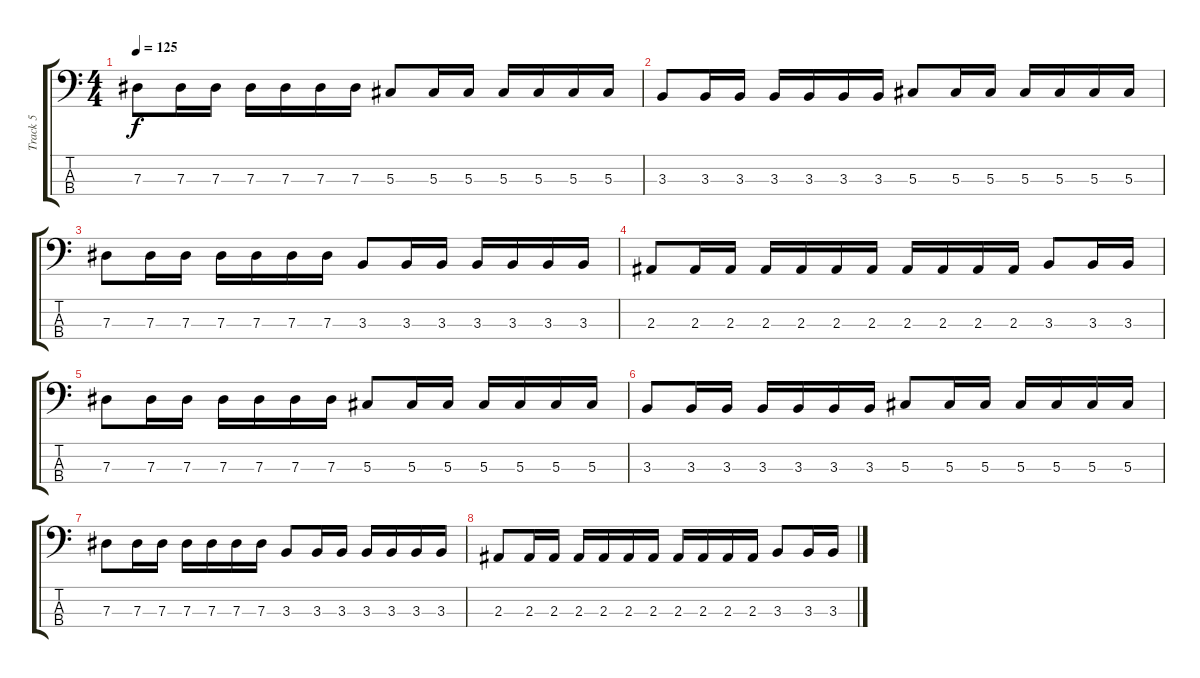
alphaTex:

\track ("Track 5" "Track 5") {instrument electricbassfinger}
\staff {score tabs}
\tuning (Gb2 Db2 Ab1 Eb1) {hide}
\ts (4 4)
\tempo 125
\clef f4
\ks c
7.3.8{dy f} 7.3.16 7.3.16 7.3.16 7.3.16 7.3.16 7.3.16 5.3.8 5.3.16 5.3.16 5.3.16 5.3.16 5.3.16 5.3.16 |
3.3.8 3.3.16 3.3.16 3.3.16 3.3.16 3.3.16 3.3.16 5.3.8 5.3.16 5.3.16 5.3.16 5.3.16 5.3.16 5.3.16 |
7.3.8 7.3.16 7.3.16 7.3.16 7.3.16 7.3.16 7.3.16 3.3.8 3.3.16 3.3.16 3.3.16 3.3.16 3.3.16 3.3.16 |
2.3.8 2.3.16 2.3.16 2.3.16 2.3.16 2.3.16 2.3.16 2.3.16 2.3.16 2.3.16 2.3.16 3.3.8 3.3.16 3.3.16 |
7.3.8 7.3.16 7.3.16 7.3.16 7.3.16 7.3.16 7.3.16 5.3.8 5.3.16 5.3.16 5.3.16 5.3.16 5.3.16 5.3.16 |
3.3.8 3.3.16 3.3.16 3.3.16 3.3.16 3.3.16 3.3.16 5.3.8 5.3.16 5.3.16 5.3.16 5.3.16 5.3.16 5.3.16 |
7.3.8 7.3.16 7.3.16 7.3.16 7.3.16 7.3.16 7.3.16 3.3.8 3.3.16 3.3.16 3.3.16 3.3.16 3.3.16 3.3.16 |
2.3.8 2.3.16 2.3.16 2.3.16 2.3.16 2.3.16 2.3.16 2.3.16 2.3.16 2.3.16 2.3.16 3.3.8 3.3.16 3.3.16
